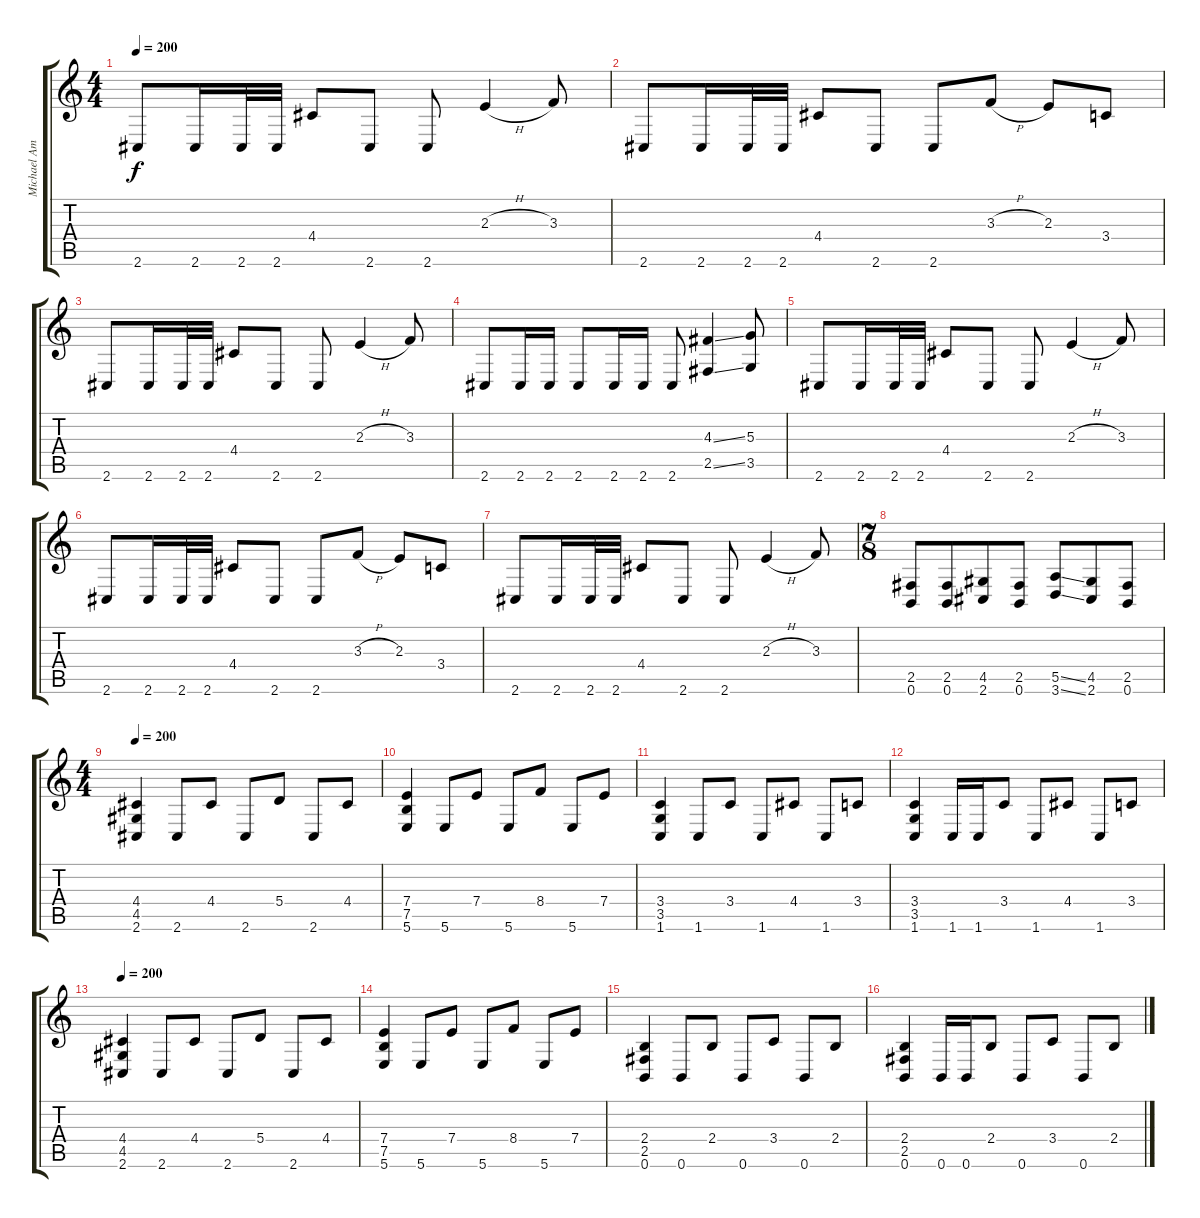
\track ("Michael Amott" "Michael Am") {instrument distortionguitar}
\staff {score tabs}
\tuning (B3 Gb3 D3 A2 E2 B1) {hide}
\ts (4 4)
\tempo 200
\clef g2
\ks c
2.6.8{dy f} 2.6.16 2.6.32 2.6.32 4.4.8 2.6.8 2.6.8 2.3{h}.4 3.3.8 |
2.6.8 2.6.16 2.6.32 2.6.32 4.4.8 2.6.8 2.6.8 3.3{h}.8 2.3.8 3.4.8 |
2.6.8 2.6.16 2.6.32 2.6.32 4.4.8 2.6.8 2.6.8 2.3{h}.4 3.3.8 |
2.6.8 2.6.16 2.6.16 2.6.8 2.6.16 2.6.16 2.6.8 (4.3{ss} 2.5{ss}).4 (5.3 3.5).8 |
2.6.8 2.6.16 2.6.32 2.6.32 4.4.8 2.6.8 2.6.8 2.3{h}.4 3.3.8 |
2.6.8 2.6.16 2.6.32 2.6.32 4.4.8 2.6.8 2.6.8 3.3{h}.8 2.3.8 3.4.8 |
2.6.8 2.6.16 2.6.32 2.6.32 4.4.8 2.6.8 2.6.8 2.3{h}.4 3.3.8 |
\ts (7 8)
(2.5 0.6).8 (2.5 0.6).8 (4.5 2.6).8 (2.5 0.6).8 (5.5{ss} 3.6{ss}).8 (4.5 2.6).8 (2.5 0.6).8 |
\ts (4 4)
\tempo 200
(4.4 4.5 2.6).4 2.6.8 4.4.8 2.6.8 5.4.8 2.6.8 4.4.8 |
(7.4 7.5 5.6).4 5.6.8 7.4.8 5.6.8 8.4.8 5.6.8 7.4.8 |
(3.4 3.5 1.6).4 1.6.8 3.4.8 1.6.8 4.4.8 1.6.8 3.4.8 |
(3.4 3.5 1.6).4 1.6.16 1.6.16 3.4.8 1.6.8 4.4.8 1.6.8 3.4.8 |
\tempo 200
(4.4 4.5 2.6).4 2.6.8 4.4.8 2.6.8 5.4.8 2.6.8 4.4.8 |
(7.4 7.5 5.6).4 5.6.8 7.4.8 5.6.8 8.4.8 5.6.8 7.4.8 |
(2.4 2.5 0.6).4 0.6.8 2.4.8 0.6.8 3.4.8 0.6.8 2.4.8 |
(2.4 2.5 0.6).4 0.6.16 0.6.16 2.4.8 0.6.8 3.4.8 0.6.8 2.4.8
